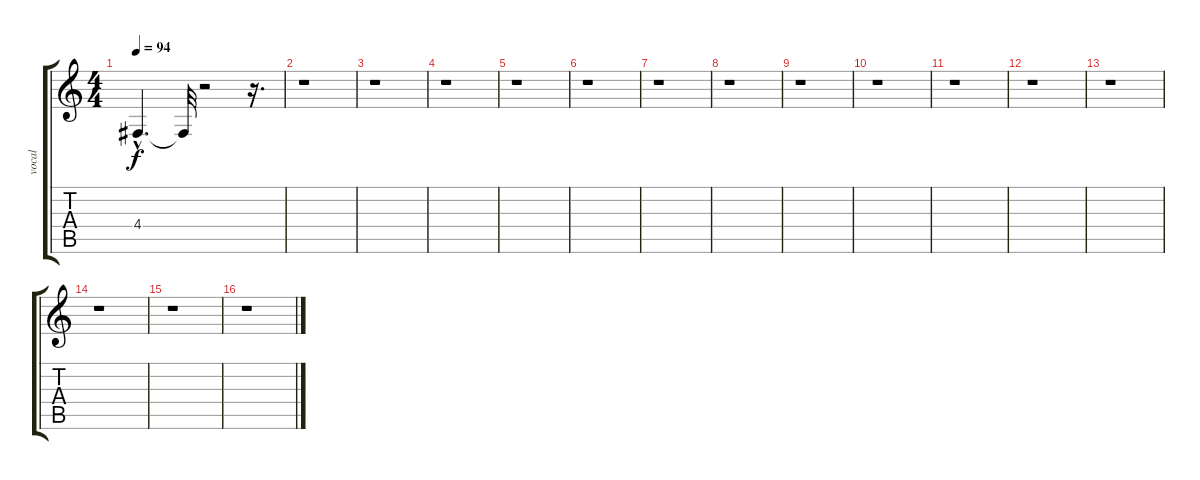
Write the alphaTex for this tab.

\track ("vocal" "vocal") {instrument lead2sawtooth}
\staff {score tabs}
\tuning (E4 B3 G3 D3 A2 E2) {hide}
\ts (4 4)
\tempo 94
\clef g2
\ks c
4.4{hac t}.4{d dy f} 4.4{t}.32 r.2 r.16{d} |
r.1 |
r.1 |
r.1 |
r.1 |
r.1 |
r.1 |
r.1 |
r.1 |
r.1 |
r.1 |
r.1 |
r.1 |
r.1 |
r.1 |
r.1
